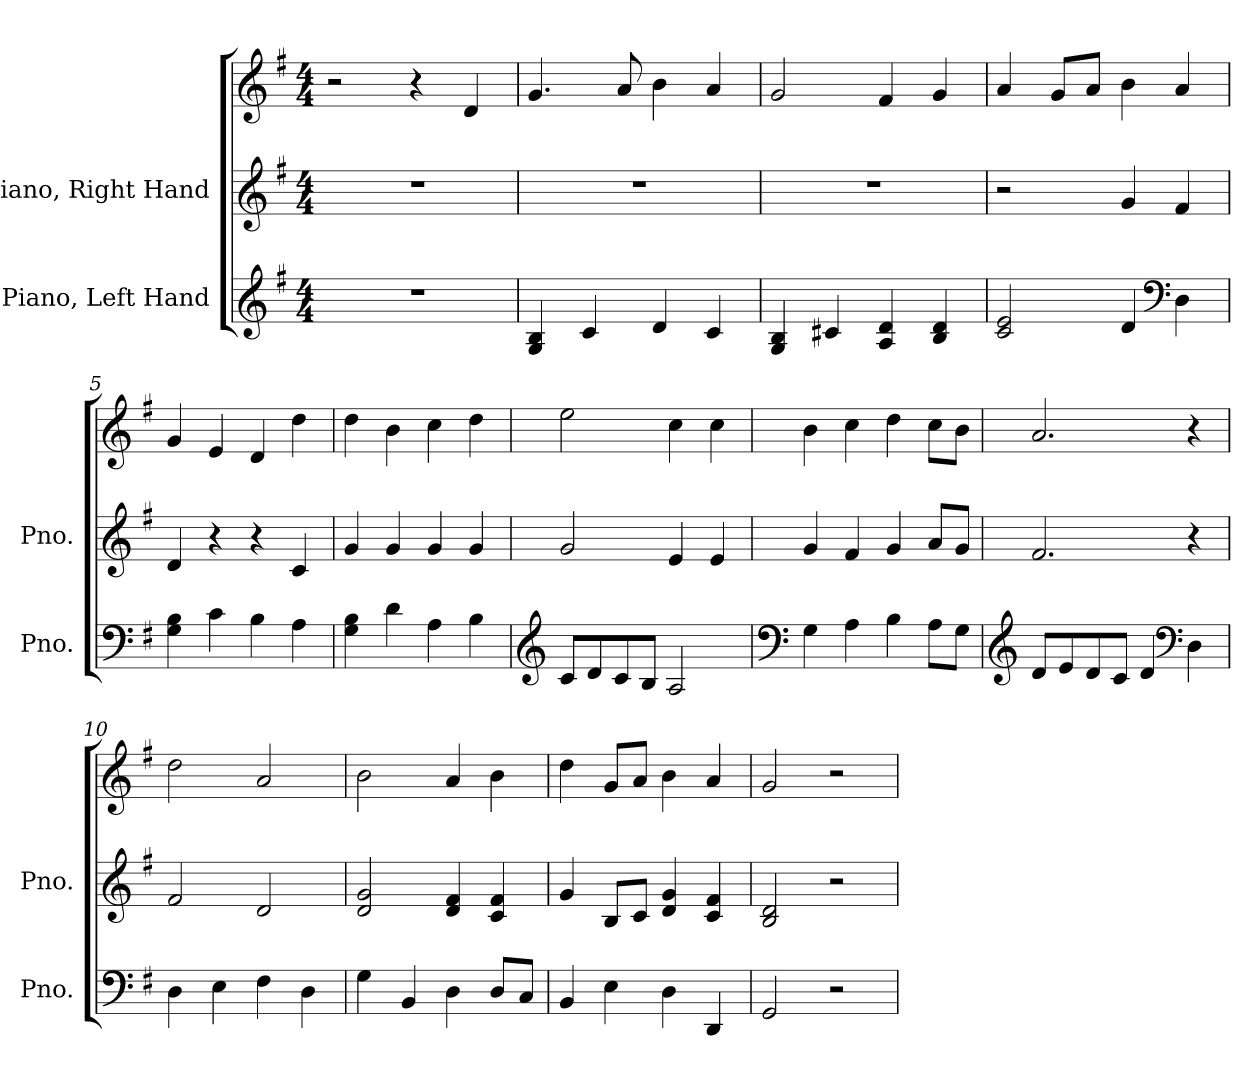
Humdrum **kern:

**kern	**kern	**kern
*part2	*part1	*part1
*staff3	*staff2	*staff1
*I"Piano, Left Hand	*I"Piano, Right Hand	*
*I'Pno.	*I'Pno.	*
*clefG2	*clefG2	*clefG2
*k[f#]	*k[f#]	*k[f#]
*M4/4	*M4/4	*M4/4
*MM100	*MM100	*MM100
=1	=1	=1
1r	1r	2r
.	.	4r
.	.	4d/
=2	=2	=2
4G/ 4B/	1r	4.g/
4c/	.	.
.	.	8a/
4d/	.	4b\
4c/	.	4a/
=3	=3	=3
4G/ 4B/	1r	2g/
4c#X/	.	.
4A/ 4d/	.	4f#/
4B/ 4d/	.	4g/
=4	=4	=4
2c/ 2e/	2r	4a/
.	.	8g/L
.	.	8a/J
4d/	4g/	4b\
*clefF4	*	*
4D\	4f#/	4a/
=5	=5	=5
4G\ 4B\	4d/	4g/
4c\	4r	4e/
4B\	4r	4d/
4A\	4c/	4dd\
=6	=6	=6
4G\ 4B\	4g/	4dd\
4d\	4g/	4b\
4A\	4g/	4cc\
4B\	4g/	4dd\
!!LO:LB:g=z
=7	=7	=7
*clefG2	*	*
8c/L	2g/	2ee\
8d/	.	.
8c/	.	.
8B/J	.	.
2A/	4e/	4cc\
.	4e/	4cc\
=8	=8	=8
*clefF4	*	*
4G\	4g/	4b\
4A\	4f#/	4cc\
4B\	4g/	4dd\
8A\L	8a/L	8cc\L
8G\J	8g/J	8b\J
=9	=9	=9
*clefG2	*	*
8d/L	2.f#/	2.a/
8e/	.	.
8d/	.	.
8c/J	.	.
4d/	.	.
*clefF4	*	*
4D\	4r	4r
=10	=10	=10
4D\	2f#/	2dd\
4E\	.	.
4F#\	2d/	2a/
4D\	.	.
=11	=11	=11
4G\	2d/ 2g/	2b\
4BB/	.	.
4D\	4d/ 4f#/	4a/
8D/L	4c/ 4f#/	4b\
8C/J	.	.
=12	=12	=12
4BB/	4g/	4dd\
4E\	8B/L	8g/L
.	8c/J	8a/J
4D\	4d/ 4g/	4b\
4DD/	4c/ 4f#/	4a/
!!LO:LB:g=z
=13	=13	=13
2GG/	2B/ 2d/	2g/
2r	2r	2r
=	=	=
*-	*-	*-
